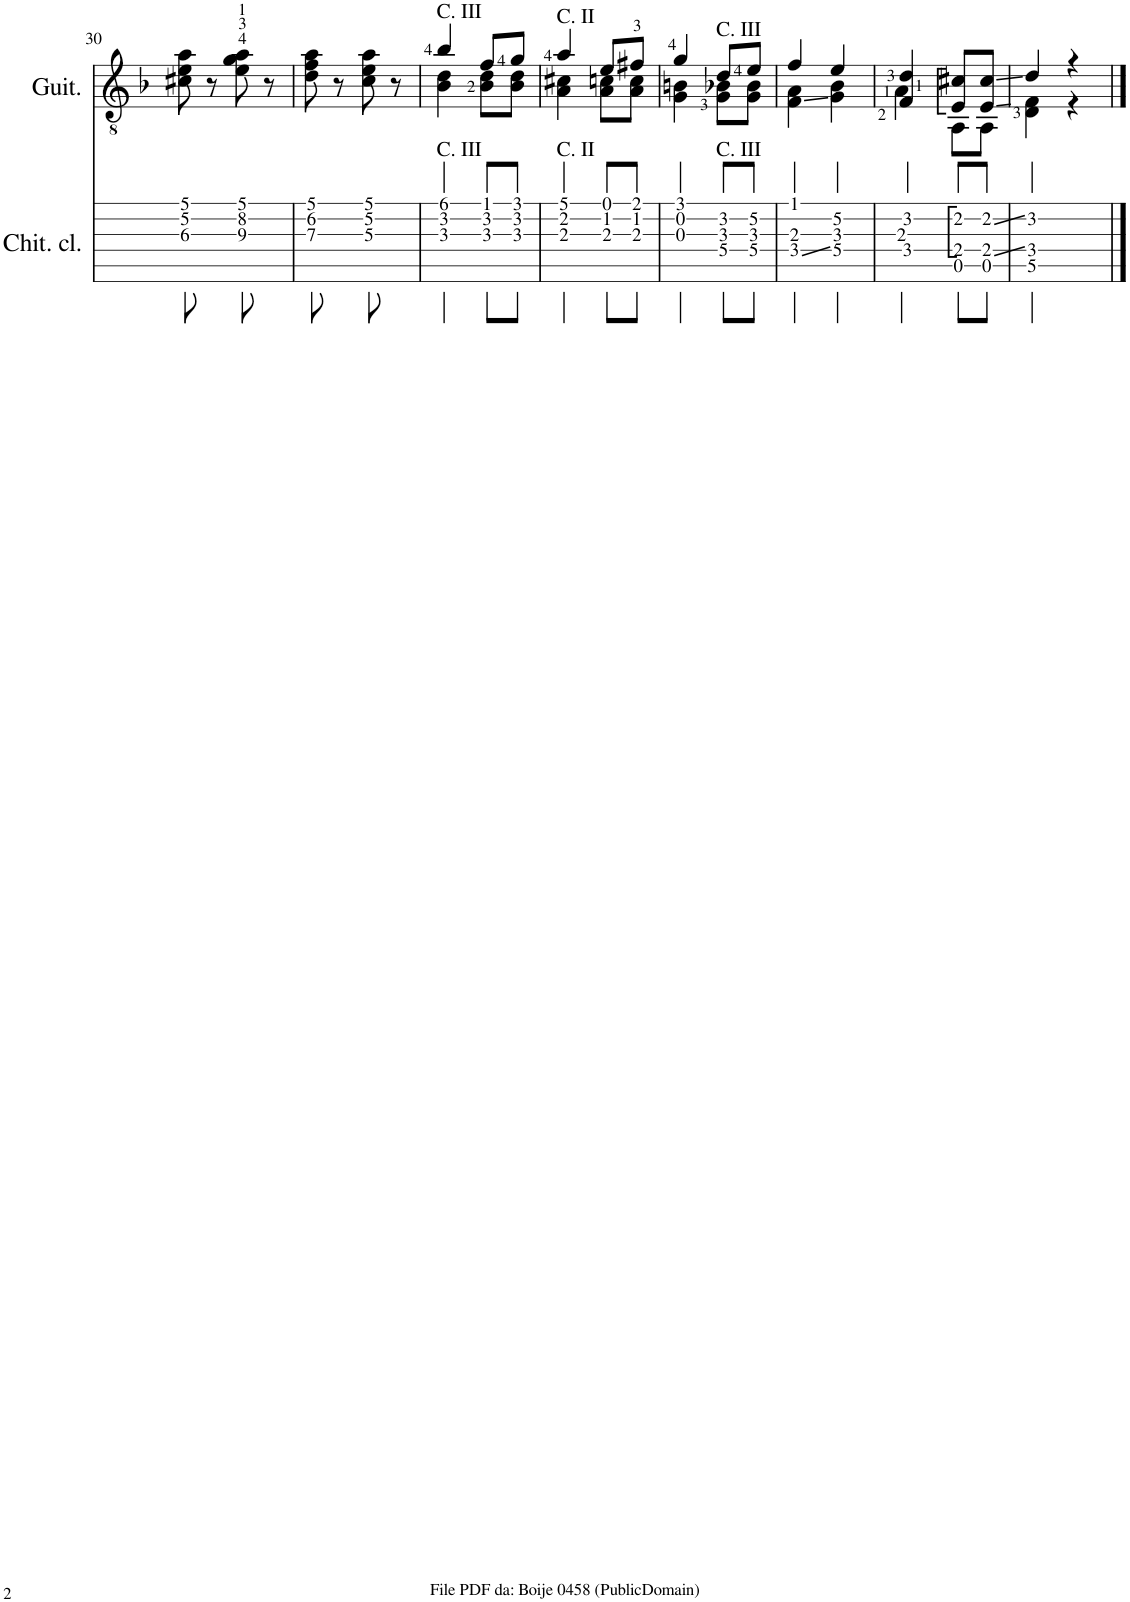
**kern	**kern
*part2	*part1
*staff2	*staff1
*I"Chitarra classica	*I"Guitar
*I'Chit. cl.	*I'Guit.
!!LO:PB:g=z
*	*clefGv2
*k[b-]	*k[b-]
*M2/4	*M2/4
=30	=30
8c#X\ 8e\ 8a\	8c#X\ 8e\ 8a\
8r	8r
8e\ 8g\ 8a\	8e\ 8g\ 8a\
8r	8r
=31	=31
8d\ 8f\ 8a\	8d\ 8f\ 8a\
8r	8r
8c\ 8e\ 8a\	8c\ 8e\ 8a\
8r	8r
=32	=32
*^	*^
!	!	!LO:TX:a:t=C. III	!
!LO:TX:a:t=C. III	!	!	!
4b-/	4B-\ 4d\	4b-/	4B-\ 4d\
8f/L	8B-\ 8d\L	8f/L	8B-\ 8d\L
8g/J	8B-\ 8d\J	8g/J	8B-\ 8d\J
=33	=33	=33	=33
!	!	!LO:TX:a:t=C. II	!
!LO:TX:a:t=C. II	!	!	!
4a/	4A\ 4c#X\	4a/	4A\ 4c#X\
8e/L	8A\ 8cn\L	8e/L	8A\ 8cn\L
8f#X/J	8A\ 8c\J	8f#X/J	8A\ 8c\J
=34	=34	=34	=34
4g/	4G\ 4Bn\	4g/	4G\ 4Bn\
!	!	!LO:TX:a:t=C. III	!
!LO:TX:a:t=C. III	!	!	!
8d/L	8G\ 8B-X\L	8d/L	8G\ 8B-X\L
8e/J	8G\ 8B-\J	8e/J	8G\ 8B-\J
=35	=35	=35	=35
4f/	4F\ 4A\	4f/	4F\ 4A\
4e/	4G\ 4B-\	4e/	4G\ 4B-\
=36	=36	=36	=36
4F/ 4d/	4A\	4F/ 4d/	4A\
8E/ 8c#X/L	8AA\L	8E/ 8c#X/L	8AA\L
8E/ 8c#/J	8AA\J	8E/ 8c#/J	8AA\J
=37	=37	=37	=37
4d/	4D\ 4F\	4d/	4D\ 4F\
4r	4r	4r	4r
*v	*v	*	*
*	*v	*v
==	==
*-	*-
